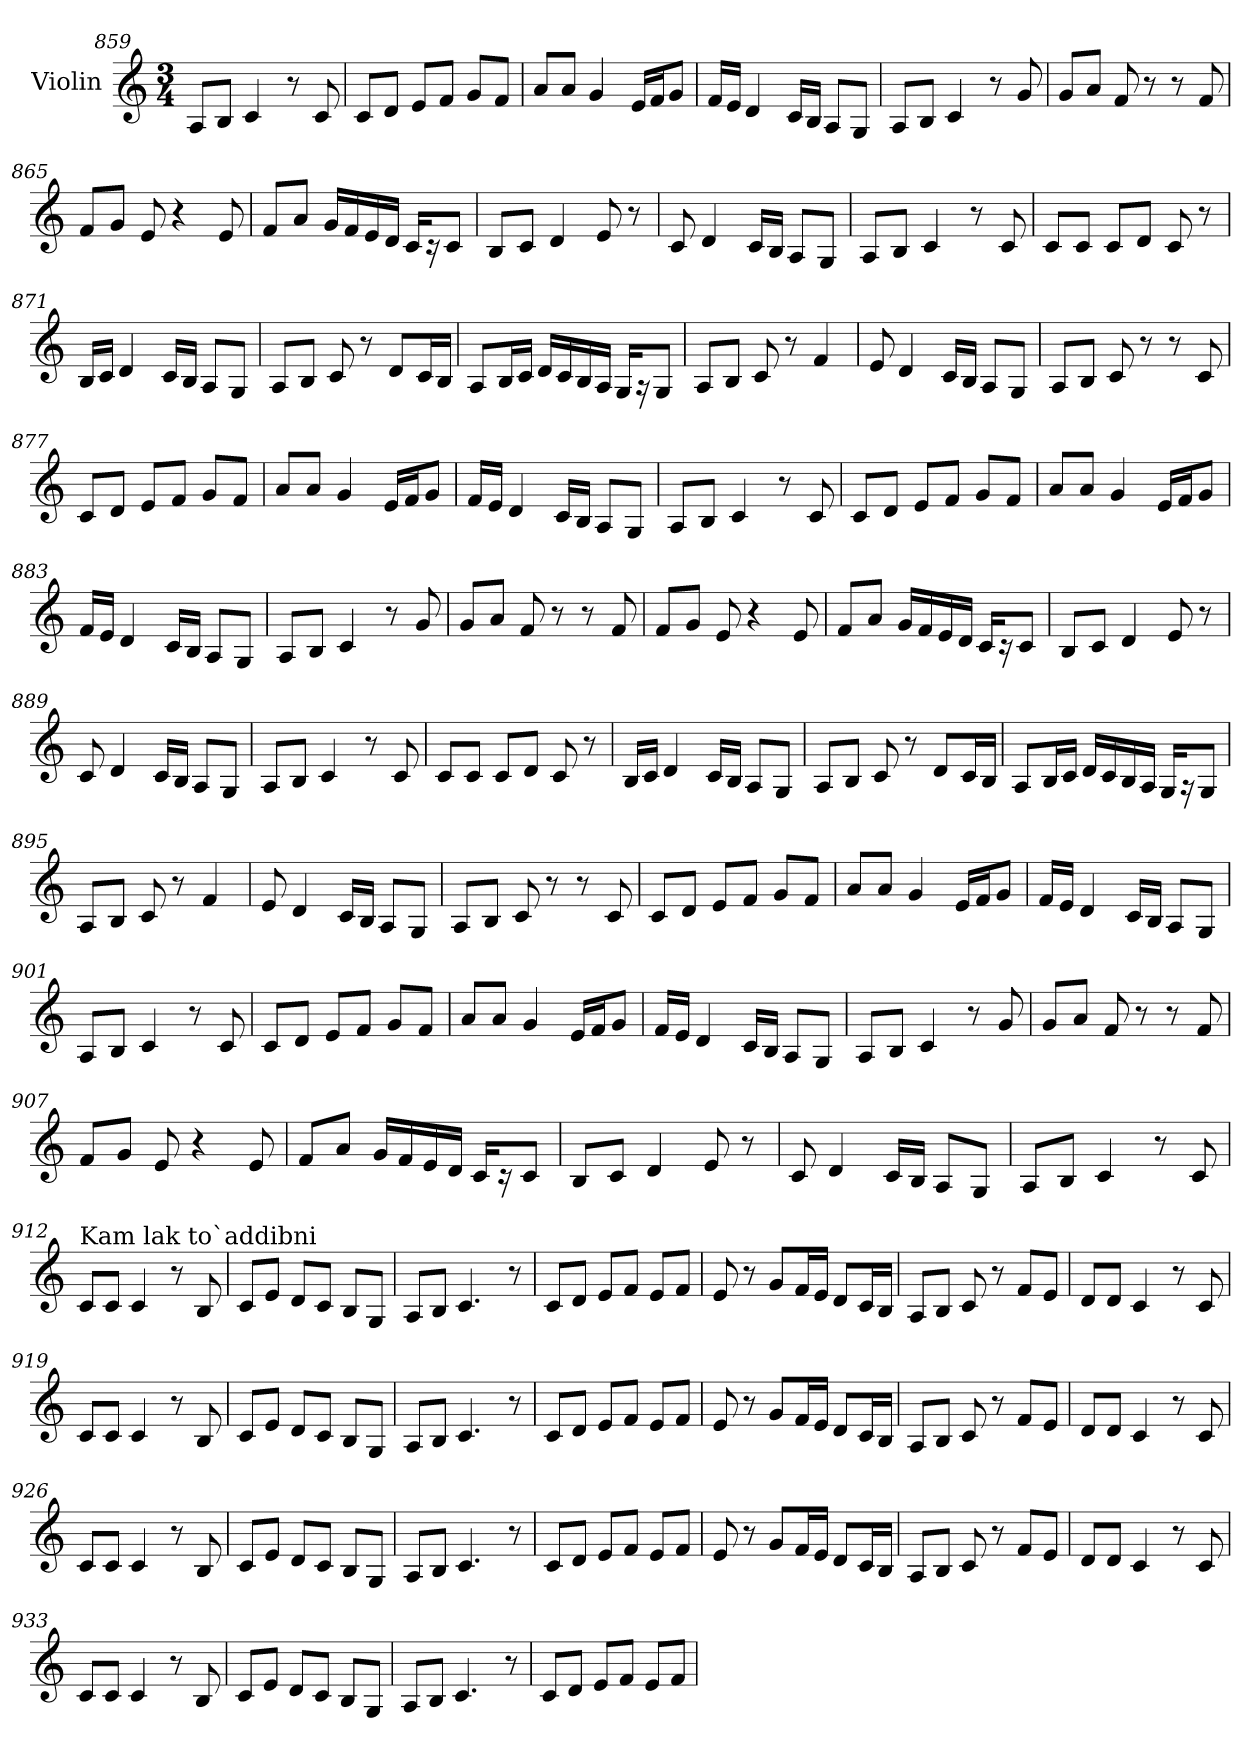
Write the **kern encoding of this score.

**kern
*part1
*staff1
*I"Violin
*clefG2
*k[]
*M3/4
=859
8A/L
8B/J
4c/
8r
8c/
=860
8c/L
8d/J
8e/L
8f/J
8g/L
8f/J
=861
8a/L
8a/J
4g/
16e/LL
16f/J
8g/J
!!LO:LB:g=z
=862
16f/LL
16e/JJ
4d/
16c/LL
16B/JJ
8A/L
8G/J
=863
8A/L
8B/J
4c/
8r
8g/
=864
8g/L
8a/J
8f/
8r
8r
8f/
=865
8f/L
8g/J
8e/
4r
8e/
=866
8f/L
8a/J
16g/LL
16f/
16e/
16d/JJ
16c/KL
16r
8c/J
!!LO:PB:g=z
=867
8B/L
8c/J
4d/
8e/
8r
=868
8c/
4d/
16c/LL
16B/JJ
8A/L
8G/J
=869
8A/L
8B/J
4c/
8r
8c/
=870
8c/L
8c/J
8c/L
8d/J
8c/
8r
=871
16B/LL
16c/JJ
4d/
16c/LL
16B/JJ
8A/L
8G/J
!!LO:PB:g=z
=872
8A/L
8B/J
8c/
8r
8d/L
16c/L
16B/JJ
=873
8A/L
16B/L
16c/JJ
16d/LL
16c/
16B/
16A/JJ
16G/KL
16r
8G/J
=874
8A/L
8B/J
8c/
8r
4f/
=875
8e/
4d/
16c/LL
16B/JJ
8A/L
8G/J
!!LO:LB:g=z
=876
8A/L
8B/J
8c/
8r
8r
8c/
!!LO:LB:g=z
=877
8c/L
8d/J
8e/L
8f/J
8g/L
8f/J
=878
8a/L
8a/J
4g/
16e/LL
16f/J
8g/J
=879
16f/LL
16e/JJ
4d/
16c/LL
16B/JJ
8A/L
8G/J
=880
8A/L
8B/J
4c/
8r
8c/
=881
8c/L
8d/J
8e/L
8f/J
8g/L
8f/J
=882
8a/L
8a/J
4g/
16e/LL
16f/J
8g/J
!!LO:LB:g=z
=883
16f/LL
16e/JJ
4d/
16c/LL
16B/JJ
8A/L
8G/J
=884
8A/L
8B/J
4c/
8r
8g/
=885
8g/L
8a/J
8f/
8r
8r
8f/
=886
8f/L
8g/J
8e/
4r
8e/
=887
8f/L
8a/J
16g/LL
16f/
16e/
16d/JJ
16c/KL
16r
8c/J
!!LO:LB:g=z
=888
8B/L
8c/J
4d/
8e/
8r
=889
8c/
4d/
16c/LL
16B/JJ
8A/L
8G/J
=890
8A/L
8B/J
4c/
8r
8c/
=891
8c/L
8c/J
8c/L
8d/J
8c/
8r
=892
16B/LL
16c/JJ
4d/
16c/LL
16B/JJ
8A/L
8G/J
!!LO:LB:g=z
=893
8A/L
8B/J
8c/
8r
8d/L
16c/L
16B/JJ
=894
8A/L
16B/L
16c/JJ
16d/LL
16c/
16B/
16A/JJ
16G/KL
16r
8G/J
=895
8A/L
8B/J
8c/
8r
4f/
=896
8e/
4d/
16c/LL
16B/JJ
8A/L
8G/J
!!LO:LB:g=z
=897
8A/L
8B/J
8c/
8r
8r
8c/
!!LO:LB:g=z
=898
8c/L
8d/J
8e/L
8f/J
8g/L
8f/J
=899
8a/L
8a/J
4g/
16e/LL
16f/J
8g/J
=900
16f/LL
16e/JJ
4d/
16c/LL
16B/JJ
8A/L
8G/J
=901
8A/L
8B/J
4c/
8r
8c/
=902
8c/L
8d/J
8e/L
8f/J
8g/L
8f/J
=903
8a/L
8a/J
4g/
16e/LL
16f/J
8g/J
!!LO:PB:g=z
=904
16f/LL
16e/JJ
4d/
16c/LL
16B/JJ
8A/L
8G/J
=905
8A/L
8B/J
4c/
8r
8g/
=906
8g/L
8a/J
8f/
8r
8r
8f/
=907
8f/L
8g/J
8e/
4r
8e/
=908
8f/L
8a/J
16g/LL
16f/
16e/
16d/JJ
16c/KL
16r
8c/J
!!LO:LB:g=z
=909
8B/L
8c/J
4d/
8e/
8r
=910
8c/
4d/
16c/LL
16B/JJ
8A/L
8G/J
=911
8A/L
8B/J
4c/
8r
8c/
=912
!LO:TX:a:t=Kam lak to`addibni
8c/L
8c/J
4c/
8r
8B/
=913
8c/L
8e/J
8d/L
8c/J
8B/L
8G/J
=914
8A/L
8B/J
4.c/
8r
!!LO:PB:g=z
=915
8c/L
8d/J
8e/L
8f/J
8e/L
8f/J
=916
8e/
8r
8g/L
16f/L
16e/JJ
8d/L
16c/L
16B/JJ
=917
8A/L
8B/J
8c/
8r
8f/L
8e/J
=918
8d/L
8d/J
4c/
8r
8c/
=919
8c/L
8c/J
4c/
8r
8B/
=920
8c/L
8e/J
8d/L
8c/J
8B/L
8G/J
!!LO:LB:g=z
=921
8A/L
8B/J
4.c/
8r
=922
8c/L
8d/J
8e/L
8f/J
8e/L
8f/J
=923
8e/
8r
8g/L
16f/L
16e/JJ
8d/L
16c/L
16B/JJ
=924
8A/L
8B/J
8c/
8r
8f/L
8e/J
=925
8d/L
8d/J
4c/
8r
8c/
=926
8c/L
8c/J
4c/
8r
8B/
!!LO:LB:g=z
=927
8c/L
8e/J
8d/L
8c/J
8B/L
8G/J
=928
8A/L
8B/J
4.c/
8r
=929
8c/L
8d/J
8e/L
8f/J
8e/L
8f/J
=930
8e/
8r
8g/L
16f/L
16e/JJ
8d/L
16c/L
16B/JJ
=931
8A/L
8B/J
8c/
8r
8f/L
8e/J
=932
8d/L
8d/J
4c/
8r
8c/
!!LO:LB:g=z
=933
8c/L
8c/J
4c/
8r
8B/
=934
8c/L
8e/J
8d/L
8c/J
8B/L
8G/J
=935
8A/L
8B/J
4.c/
8r
=936
8c/L
8d/J
8e/L
8f/J
8e/L
8f/J
=
*-
